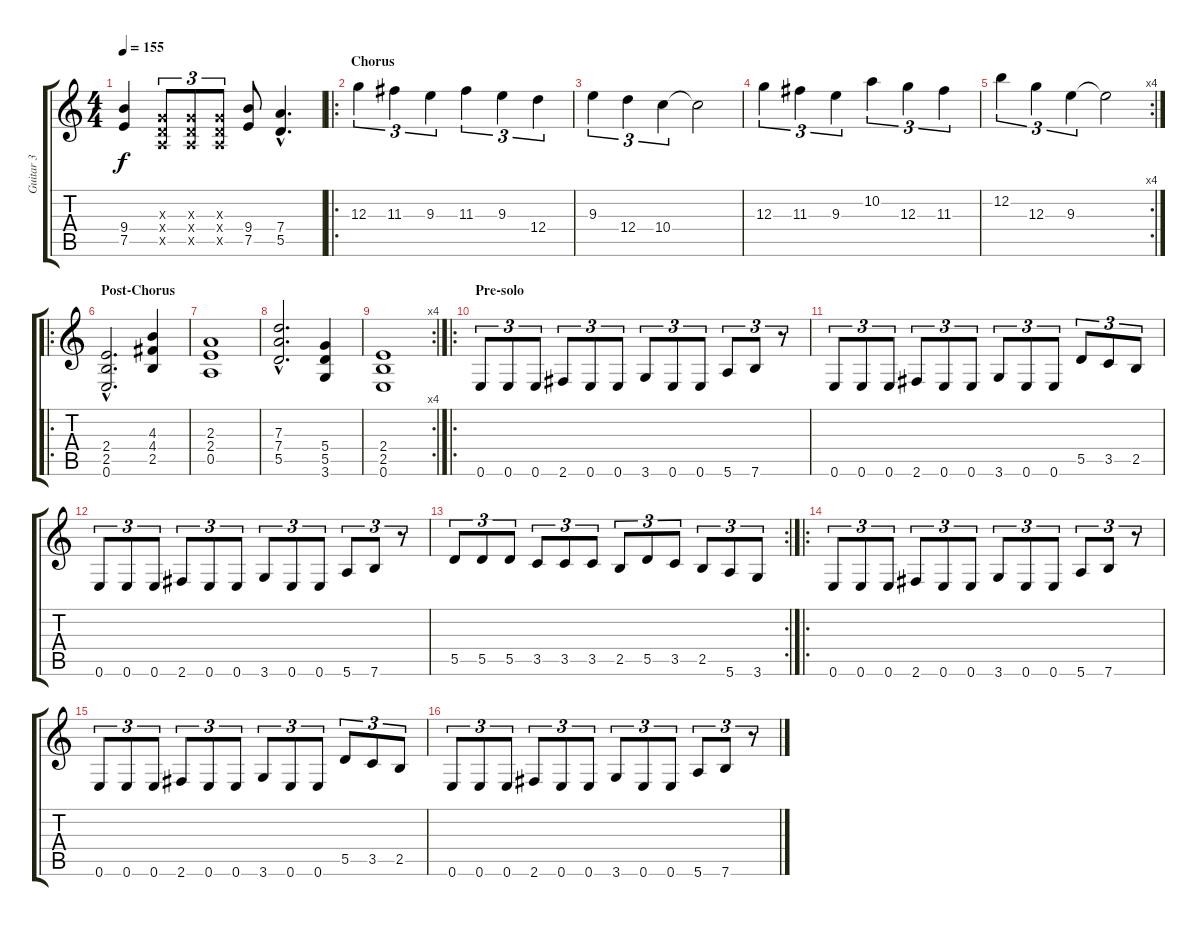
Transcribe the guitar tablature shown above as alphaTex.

\track ("Guitar 3" "Guitar 3") {instrument distortionguitar}
\staff {score tabs}
\tuning (E4 B3 G3 D3 A2 E2) {hide}
\ts (4 4)
\tempo 155
\clef g2
\ks c
(9.4 7.5).4{dy f} (0.3{x} 0.4{x} 0.5{x}).8{tu (3 2)} (0.3{x} 0.4{x} 0.5{x}).8{tu (3 2)} (0.3{x} 0.4{x} 0.5{x}).8{tu (3 2)} (9.4 7.5).8 (7.4{hac} 5.5{hac}).4{d} |
\ro
\section ("" "Chorus")
12.3.4{tu (3 2)} 11.3.4{tu (3 2)} 9.3.4{tu (3 2)} 11.3.4{tu (3 2)} 9.3.4{tu (3 2)} 12.4.4{tu (3 2)} |
9.3.4{tu (3 2)} 12.4.4{tu (3 2)} 10.4.4{tu (3 2)} 10.4{t}.2 |
12.3.4{tu (3 2)} 11.3.4{tu (3 2)} 9.3.4{tu (3 2)} 10.2.4{tu (3 2)} 12.3.4{tu (3 2)} 11.3.4{tu (3 2)} |
\rc 4
12.2.4{tu (3 2)} 12.3.4{tu (3 2)} 9.3.4{tu (3 2)} 9.3{t}.2 |
\ro
\section ("" "Post-Chorus")
(2.4{hac} 2.5{hac} 0.6{hac}).2{d} (4.3 4.4 2.5).4 |
(2.3 2.4 0.5).1 |
(7.3{hac} 7.4{hac} 5.5{hac}).2{d} (5.4 5.5 3.6).4 |
\rc 4
(2.4 2.5 0.6).1 |
\ro
\section ("" "Pre-solo")
0.6.8{tu (3 2)} 0.6.8{tu (3 2)} 0.6.8{tu (3 2)} 2.6.8{tu (3 2)} 0.6.8{tu (3 2)} 0.6.8{tu (3 2)} 3.6.8{tu (3 2)} 0.6.8{tu (3 2)} 0.6.8{tu (3 2)} 5.6.8{tu (3 2)} 7.6.8{tu (3 2)} r.8{tu (3 2)} |
0.6.8{tu (3 2)} 0.6.8{tu (3 2)} 0.6.8{tu (3 2)} 2.6.8{tu (3 2)} 0.6.8{tu (3 2)} 0.6.8{tu (3 2)} 3.6.8{tu (3 2)} 0.6.8{tu (3 2)} 0.6.8{tu (3 2)} 5.5.8{tu (3 2)} 3.5.8{tu (3 2)} 2.5.8{tu (3 2)} |
0.6.8{tu (3 2)} 0.6.8{tu (3 2)} 0.6.8{tu (3 2)} 2.6.8{tu (3 2)} 0.6.8{tu (3 2)} 0.6.8{tu (3 2)} 3.6.8{tu (3 2)} 0.6.8{tu (3 2)} 0.6.8{tu (3 2)} 5.6.8{tu (3 2)} 7.6.8{tu (3 2)} r.8{tu (3 2)} |
\rc 2
5.5.8{tu (3 2)} 5.5.8{tu (3 2)} 5.5.8{tu (3 2)} 3.5.8{tu (3 2)} 3.5.8{tu (3 2)} 3.5.8{tu (3 2)} 2.5.8{tu (3 2)} 5.5.8{tu (3 2)} 3.5.8{tu (3 2)} 2.5.8{tu (3 2)} 5.6.8{tu (3 2)} 3.6.8{tu (3 2)} |
\ro
0.6.8{tu (3 2)} 0.6.8{tu (3 2)} 0.6.8{tu (3 2)} 2.6.8{tu (3 2)} 0.6.8{tu (3 2)} 0.6.8{tu (3 2)} 3.6.8{tu (3 2)} 0.6.8{tu (3 2)} 0.6.8{tu (3 2)} 5.6.8{tu (3 2)} 7.6.8{tu (3 2)} r.8{tu (3 2)} |
0.6.8{tu (3 2)} 0.6.8{tu (3 2)} 0.6.8{tu (3 2)} 2.6.8{tu (3 2)} 0.6.8{tu (3 2)} 0.6.8{tu (3 2)} 3.6.8{tu (3 2)} 0.6.8{tu (3 2)} 0.6.8{tu (3 2)} 5.5.8{tu (3 2)} 3.5.8{tu (3 2)} 2.5.8{tu (3 2)} |
0.6.8{tu (3 2)} 0.6.8{tu (3 2)} 0.6.8{tu (3 2)} 2.6.8{tu (3 2)} 0.6.8{tu (3 2)} 0.6.8{tu (3 2)} 3.6.8{tu (3 2)} 0.6.8{tu (3 2)} 0.6.8{tu (3 2)} 5.6.8{tu (3 2)} 7.6.8{tu (3 2)} r.8{tu (3 2)}
